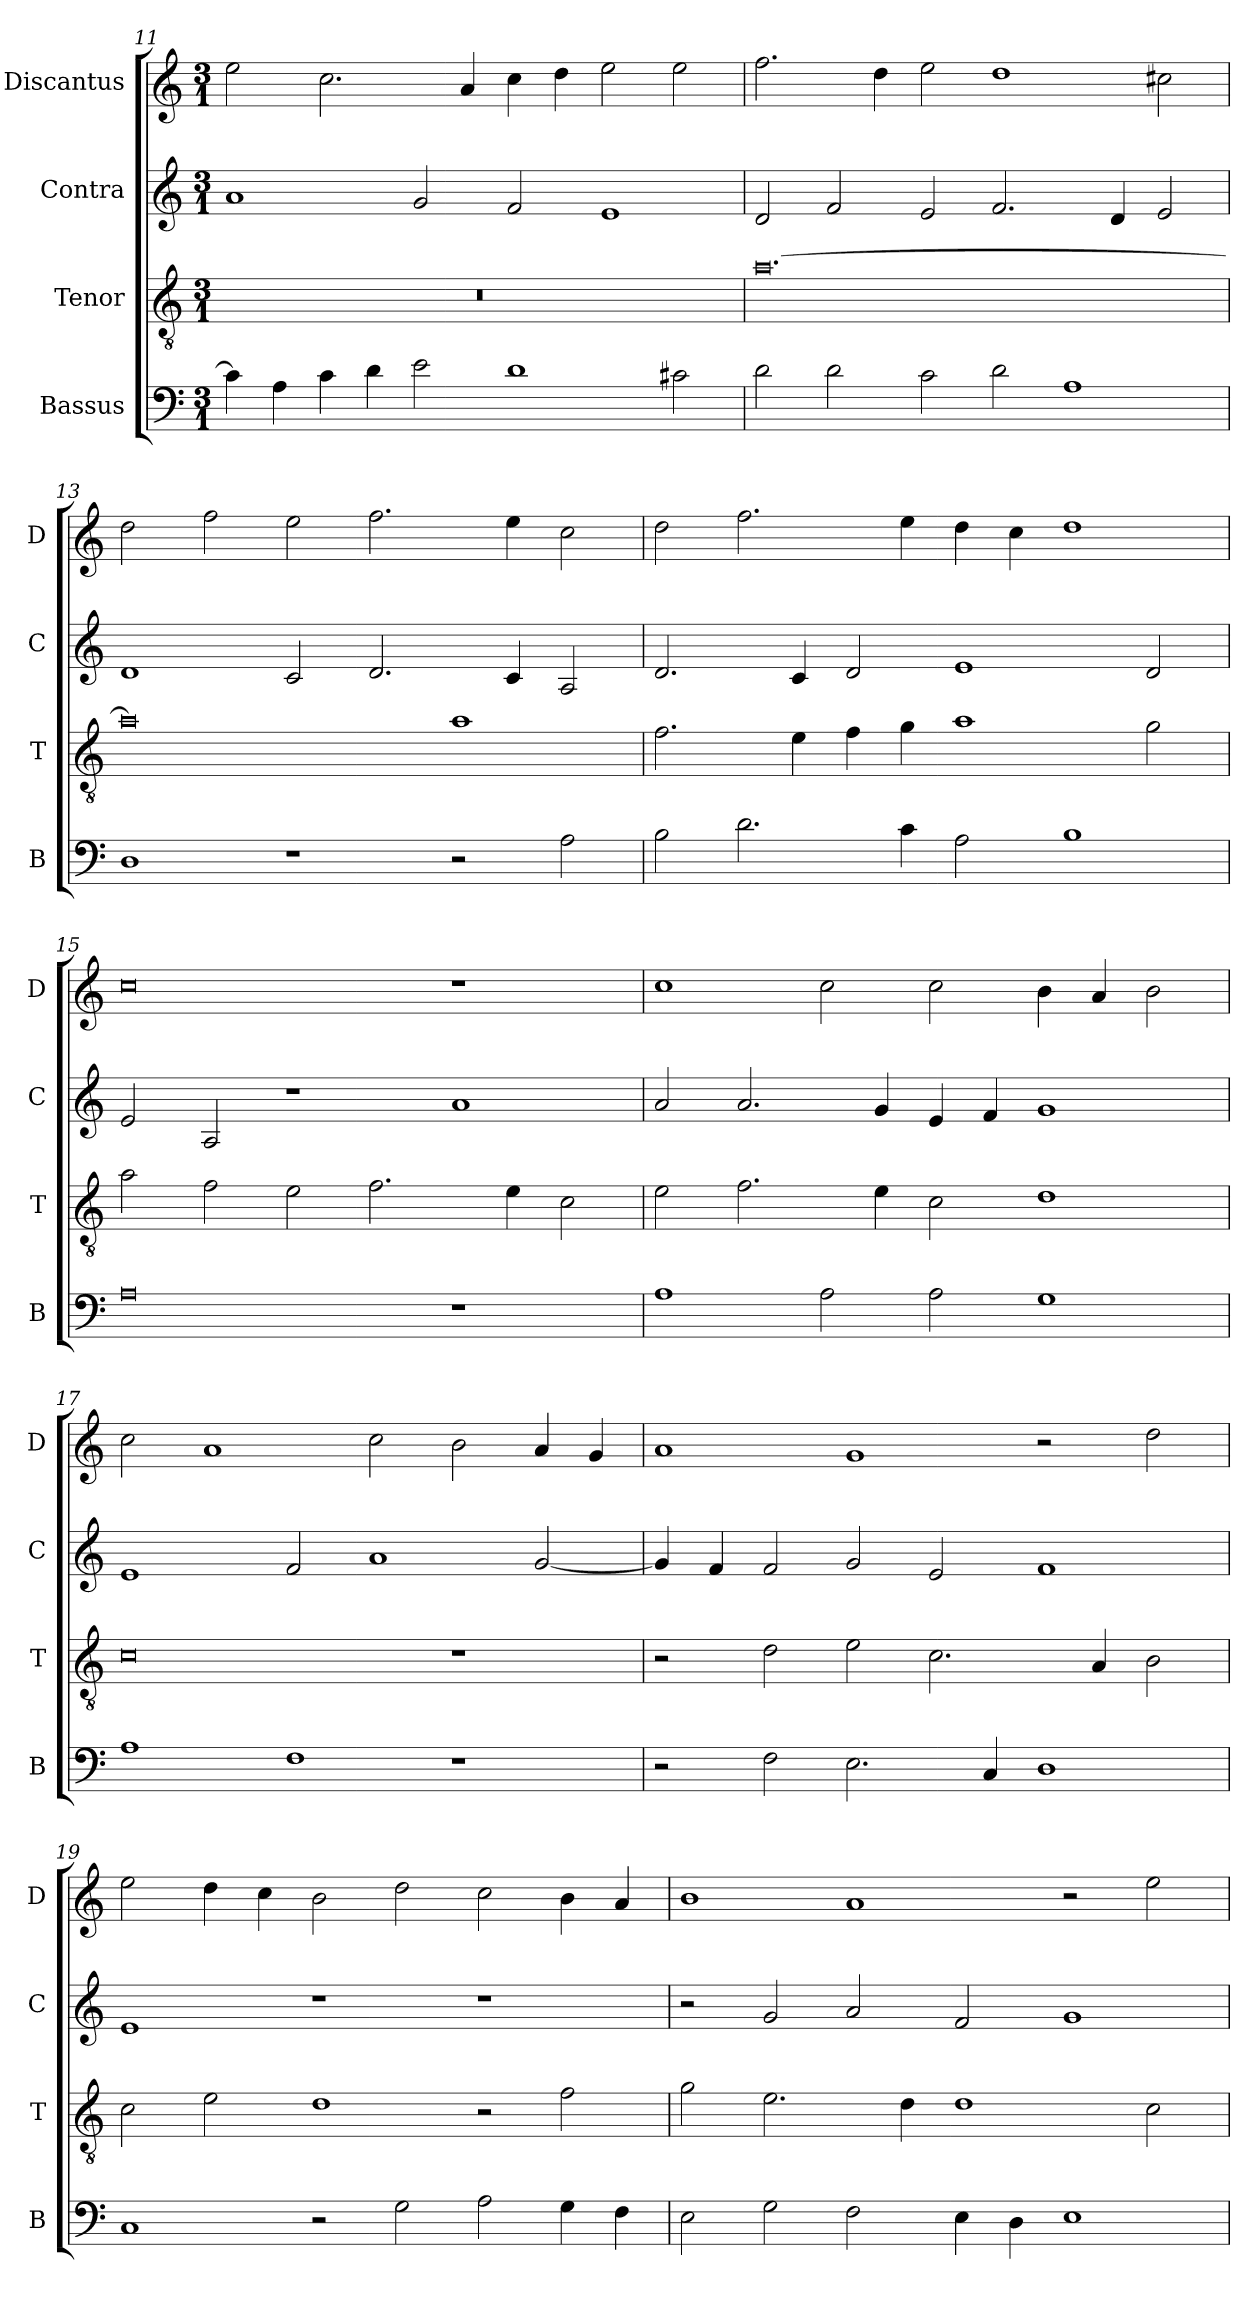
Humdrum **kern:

**kern	**kern	**kern	**kern
*part4	*part3	*part2	*part1
*staff4	*staff3	*staff2	*staff1
*I"Bassus	*I"Tenor	*I"Contra	*I"Discantus
*I'B	*I'T	*I'C	*I'D
*clefF4	*clefGv2	*clefG2	*clefG2
*k[]	*k[]	*k[]	*k[]
*M3/1	*M3/1	*M3/1	*M3/1
=11	=11	=11	=11
4c\]	0.r	1a	2ee\
4A\	.	.	.
4c\	.	.	2.cc\
4d\	.	.	.
2e\	.	2g/	.
.	.	.	4a/
1d	.	2f/	4cc\
.	.	.	4dd\
.	.	1e	2ee\
2c#X\	.	.	2ee\
=12	=12	=12	=12
2d\	[0.a	2d/	2.ff\
2d\	.	2f/	.
.	.	.	4dd\
2c\	.	2e/	2ee\
2d\	.	2.f/	1dd
1A	.	.	.
.	.	4d/	.
.	.	2e/	2cc#X\
=13	=13	=13	=13
1D	0a]	1d	2dd\
.	.	.	2ff\
1r	.	2c/	2ee\
.	.	2.d/	2.ff\
2r	1a	.	.
.	.	4c/	4ee\
2A\	.	2A/	2cc\
=14	=14	=14	=14
2B\	2.f\	2.d/	2dd\
2.d\	.	.	2.ff\
.	4e\	4c/	.
.	4f\	2d/	.
4c\	4g\	.	4ee\
2A\	1a	1e	4dd\
.	.	.	4cc\
1B	.	.	1dd
.	2g\	2d/	.
=15	=15	=15	=15
0A	2a\	2e/	0cc
.	2f\	2A/	.
.	2e\	1r	.
.	2.f\	.	.
1r	.	1a	1r
.	4e\	.	.
.	2c\	.	.
=16	=16	=16	=16
1A	2e\	2a/	1cc
.	2.f\	2.a/	.
2A\	.	.	2cc\
.	4e\	4g/	.
2A\	2c\	4e/	2cc\
.	.	4f/	.
1G	1d	1g	4b\
.	.	.	4a/
.	.	.	2b\
=17	=17	=17	=17
1A	0c	1e	2cc\
.	.	.	1a
1F	.	2f/	.
.	.	1a	2cc\
1r	1r	.	2b\
.	.	[2g/	4a/
.	.	.	4g/
=18	=18	=18	=18
2r	2r	4g/]	1a
.	.	4f/	.
2F\	2d\	2f/	.
2.E\	2e\	2g/	1g
.	2.c\	2e/	.
4C/	.	.	.
1D	.	1f	2r
.	4A/	.	.
.	2B\	.	2dd\
=19	=19	=19	=19
1C	2c\	1e	2ee\
.	2e\	.	4dd\
.	.	.	4cc\
2r	1d	1r	2b\
2G\	.	.	2dd\
2A\	2r	1r	2cc\
4G\	2f\	.	4b\
4F\	.	.	4a/
=20	=20	=20	=20
2E\	2g\	2r	1b
2G\	2.e\	2g/	.
2F\	.	2a/	1a
.	4d\	.	.
4E\	1d	2f/	.
4D\	.	.	.
1E	.	1g	2r
.	2c\	.	2ee\
=	=	=	=
*-	*-	*-	*-
